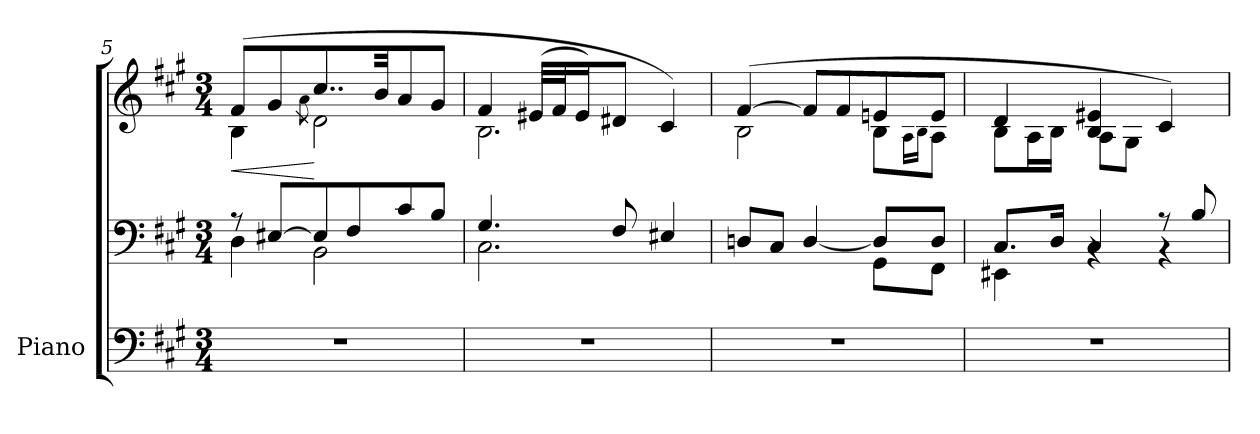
**kern	**kern	**kern	**dynam
*part1	*part1	*part1	*part1
*staff3	*staff2	*staff1	*staff1/2/3
*I"Piano	*	*	*
*I'Pno.	*	*	*
!!LO:LB:g=z
*clefF4	*clefF4	*clefG2	*
*k[f#c#g#]	*k[f#c#g#]	*k[f#c#g#]	*
*M3/4	*M3/4	*M3/4	*
*MM72	*MM72	*MM72	*
=5	=5	=5	=5
*	*^	*	*
!	!	!	!LO:TX:a:i:t=tempo	!
!	!	!	!	!LO:HP:b
*	*	*	*^	*
2.r	8r	4D\	(8f#/L	4B\	<
.	[8E#X/L	.	8g#/	.	.
.	.	.	8qa\	.	.
.	8E#/]	2BB\	8..cc#/	2d\	[
.	8F#/	.	.	.	.
.	.	.	32b/KK	.	.
.	8c#/	.	8a/	.	.
.	8B/J	.	8g#/J	.	.
=6	=6	=6	=6	=6	=6
2.r	4.G#/	2.C#\	4f#/	2.B\	.
.	.	.	(32e#X/LLL	.	.
.	.	.	32f#/J	.	.
.	.	.	16e#/J)	.	.
.	8F#/	.	8d#X/J	.	.
.	4E#X/	.	4c#/)	.	.
=7	=7	=7	=7	=7	=7
2.r	8Dn/L	2ryy	([4f#/	2B\	.
.	8C#/J	.	.	.	.
.	[4D/	.	8f#/L]	.	.
.	.	.	8f#/	.	.
.	8D/L]	8GG#\L	8en/	8B\L	.
.	.	.	.	16qA\LL	.
.	.	.	.	16qB\JJ	.
.	8D/J	8FF#\J	8e/J	8A\J	.
=8	=8	=8	=8	=8	=8
2.r	8.C#/L	4EE#X\	4d/	8B\L	.
.	.	.	.	16A\L	.
.	16D/Jk	.	.	16B\JJ	.
.	4C#/	4rBB	4B/ 4e#X/	8A\L	.
.	.	.	.	8G#\J	.
.	8r	4rBB	4c#/)	4ryy	.
.	8B/	.	.	.	.
*	*v	*v	*	*	*
*	*	*v	*v	*
=	=	=	=
*-	*-	*-	*-
